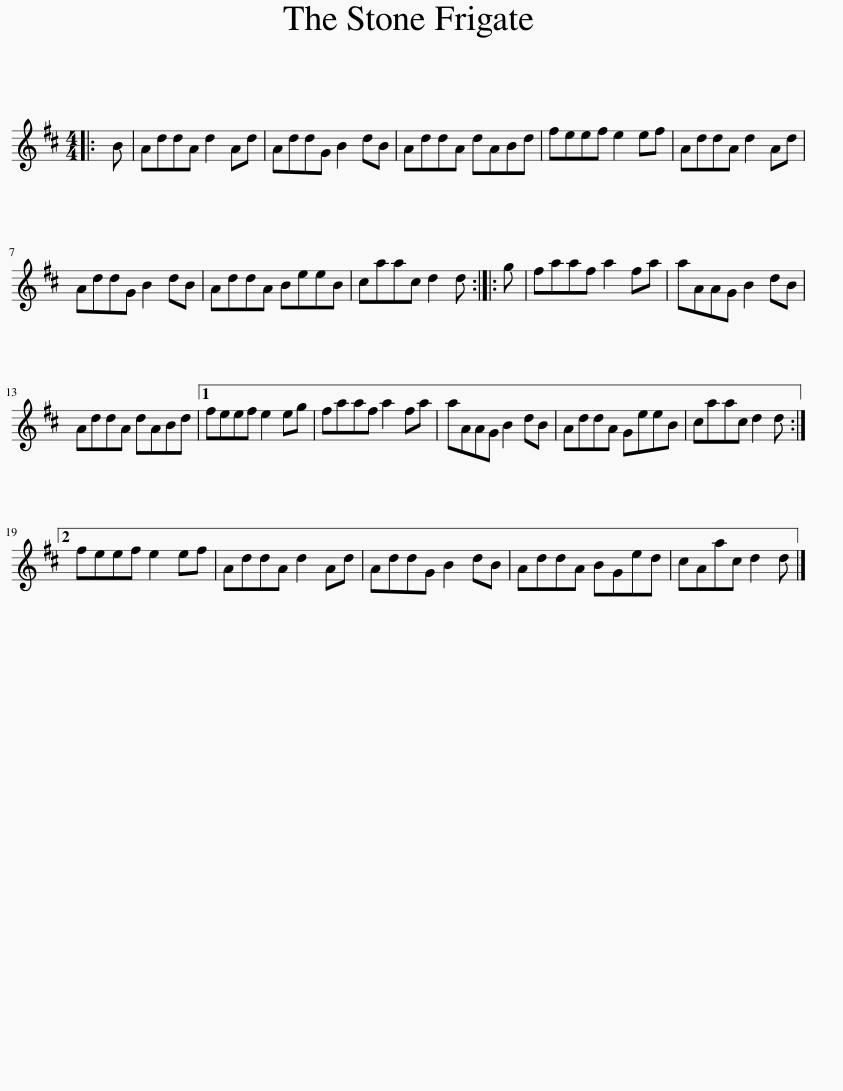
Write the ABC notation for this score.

X:1
L:1/8
M:4/4
I:linebreak $
K:D
V:1 treble
V:1
|: B | AddA d2 Ad | AddG B2 dB | AddA dABd | feef e2 ef | %5
 AddA d2 Ad |$ AddG B2 dB | AddA BeeB | caac d2 d :: g | %10
 faaf a2 fa | aAAG B2 dB |$ AddA dABd |1 feef e2 eg | faaf a2 fa | %15
 aAAG B2 dB | AddA GeeB | caac d2 d :|2$ feef e2 ef | AddA d2 Ad | %20
 AddG B2 dB | AddA BGed | cAac d2 d |] %23
